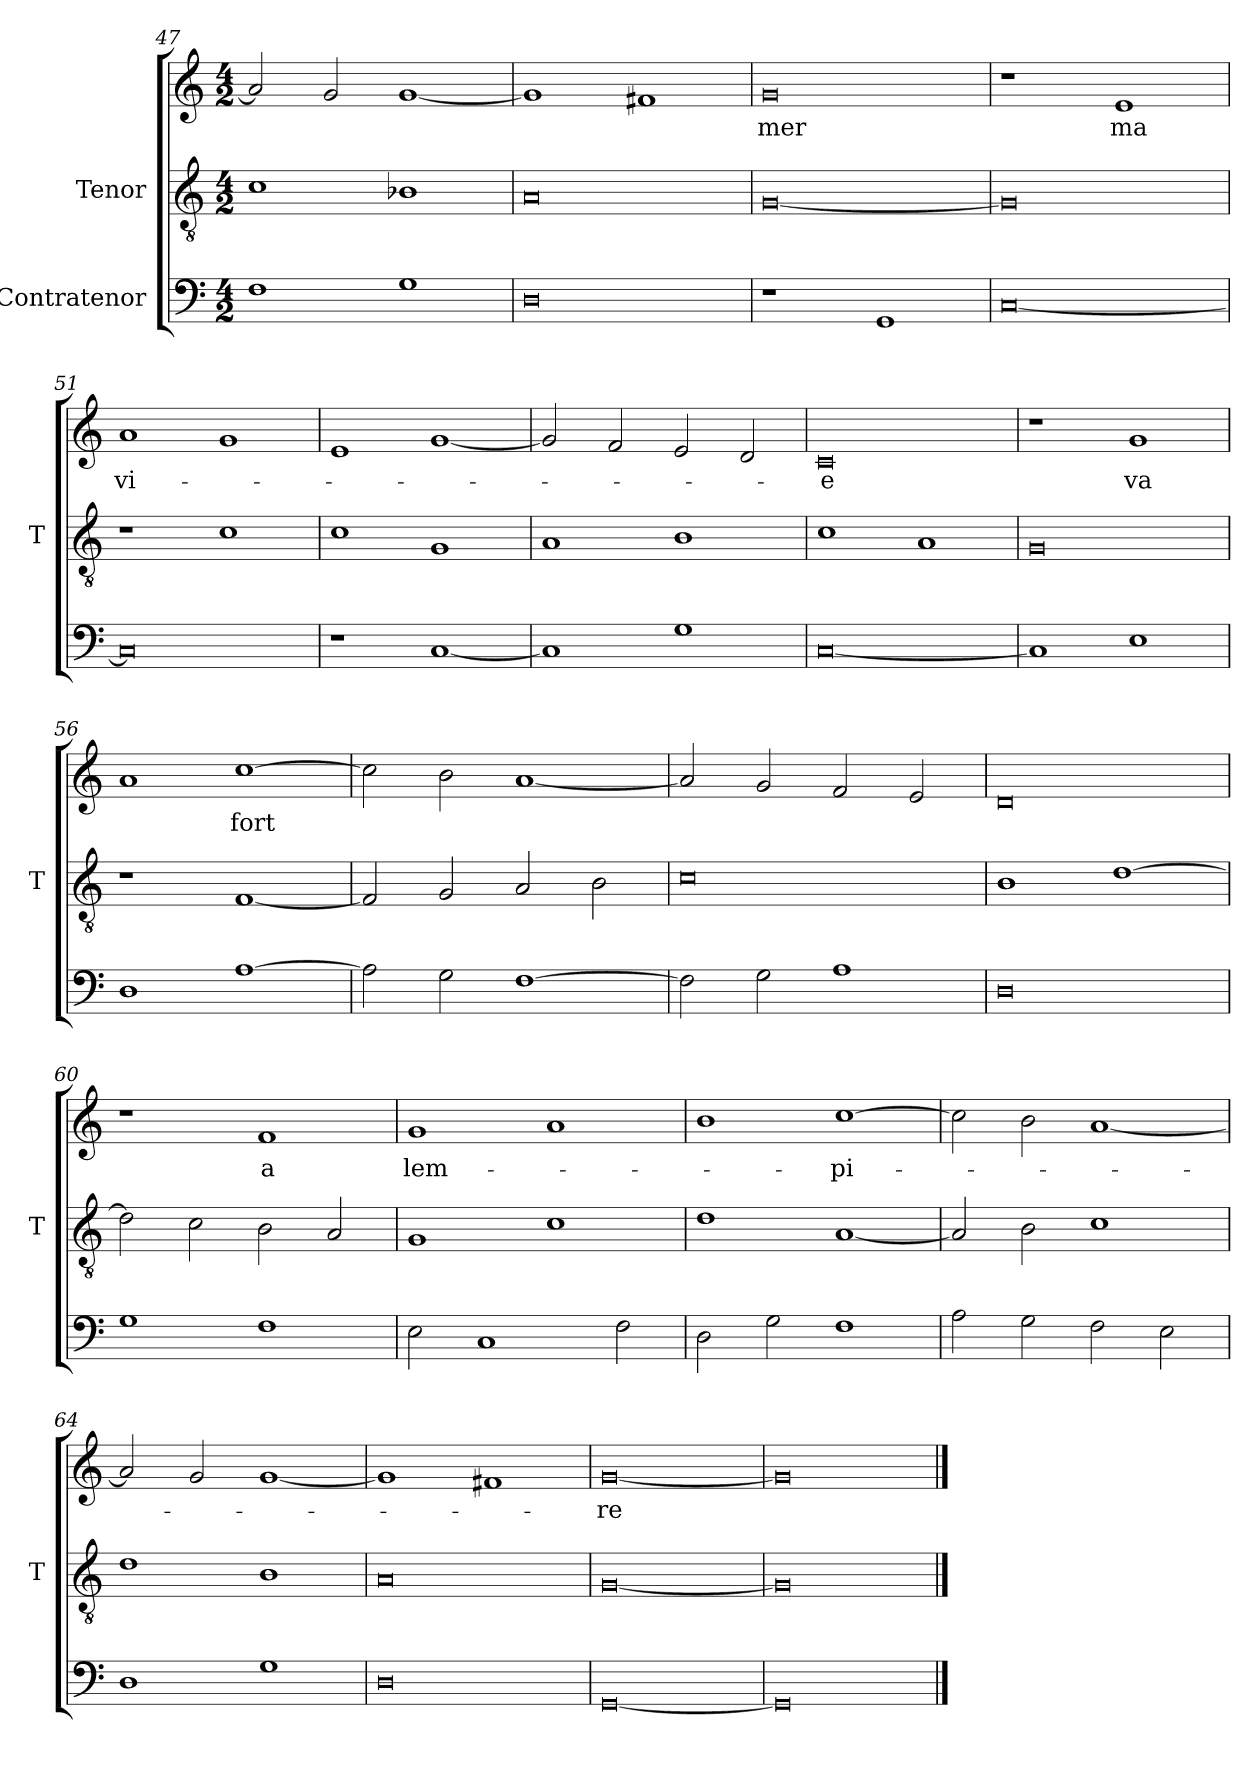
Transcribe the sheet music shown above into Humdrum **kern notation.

**kern	**kern	**kern	**text
*part3	*part2	*part1	*part1
*staff3	*staff2	*staff1	*staff1
*I"Contratenor	*I"Tenor	*	*
*	*I'T	*	*
*clefF4	*clefGv2	*clefG2	*
*M4/2	*M4/2	*M4/2	*
=47	=47	=47	=47
1F	1c	2a]	.
.	.	2g	.
1G	1B-X	[1g	.
=48	=48	=48	=48
0D	0A	1g]	.
.	.	1f#X	.
=49	=49	=49	=49
1r	[0G	0g	-mer
1GG	.	.	.
=50	=50	=50	=50
[0C	0G]	1r	.
.	.	1e	-ma
=51	=51	=51	=51
0C]	1r	1a	vi-
.	1c	1g	.
=52	=52	=52	=52
1r	1c	1e	.
[1C	1G	[1g	.
=53	=53	=53	=53
1C]	1A	2g]	.
.	.	2f	.
1G	1B	2e	.
.	.	2d	.
=54	=54	=54	=54
[0C	1c	0c	-e
.	1A	.	.
=55	=55	=55	=55
1C]	0G	1r	.
1E	.	1g	-va
=56	=56	=56	=56
1D	1r	1a	.
[1A	[1F	[1cc	-fort
=57	=57	=57	=57
2A]	2F]	2cc]	.
2G	2G	2b	.
[1F	2A	[1a	.
.	2B	.	.
=58	=58	=58	=58
2F]	0c	2a]	.
2G	.	2g	.
1A	.	2f	.
.	.	2e	.
=59	=59	=59	=59
0D	1B	0d	.
.	[1d	.	.
=60	=60	=60	=60
1G	2d]	1r	.
.	2c	.	.
1F	2B	1f	-a
.	2A	.	.
=61	=61	=61	=61
2E	1G	1g	lem-
1C	.	.	.
.	1c	1a	.
2F	.	.	.
=62	=62	=62	=62
2D	1d	1b	.
2G	.	.	.
1F	[1A	[1cc	-pi-
=63	=63	=63	=63
2A	2A]	2cc]	.
2G	2B	2b	.
2F	1c	[1a	.
2E	.	.	.
=64	=64	=64	=64
1D	1d	2a]	.
.	.	2g	.
1G	1B	[1g	.
=65	=65	=65	=65
0D	0A	1g]	.
.	.	1f#X	.
=66	=66	=66	=66
[0GG	[0G	[0g	-re
=67	=67	=67	=67
0GG]	0G]	0g]	.
==	==	==	==
*-	*-	*-	*-
